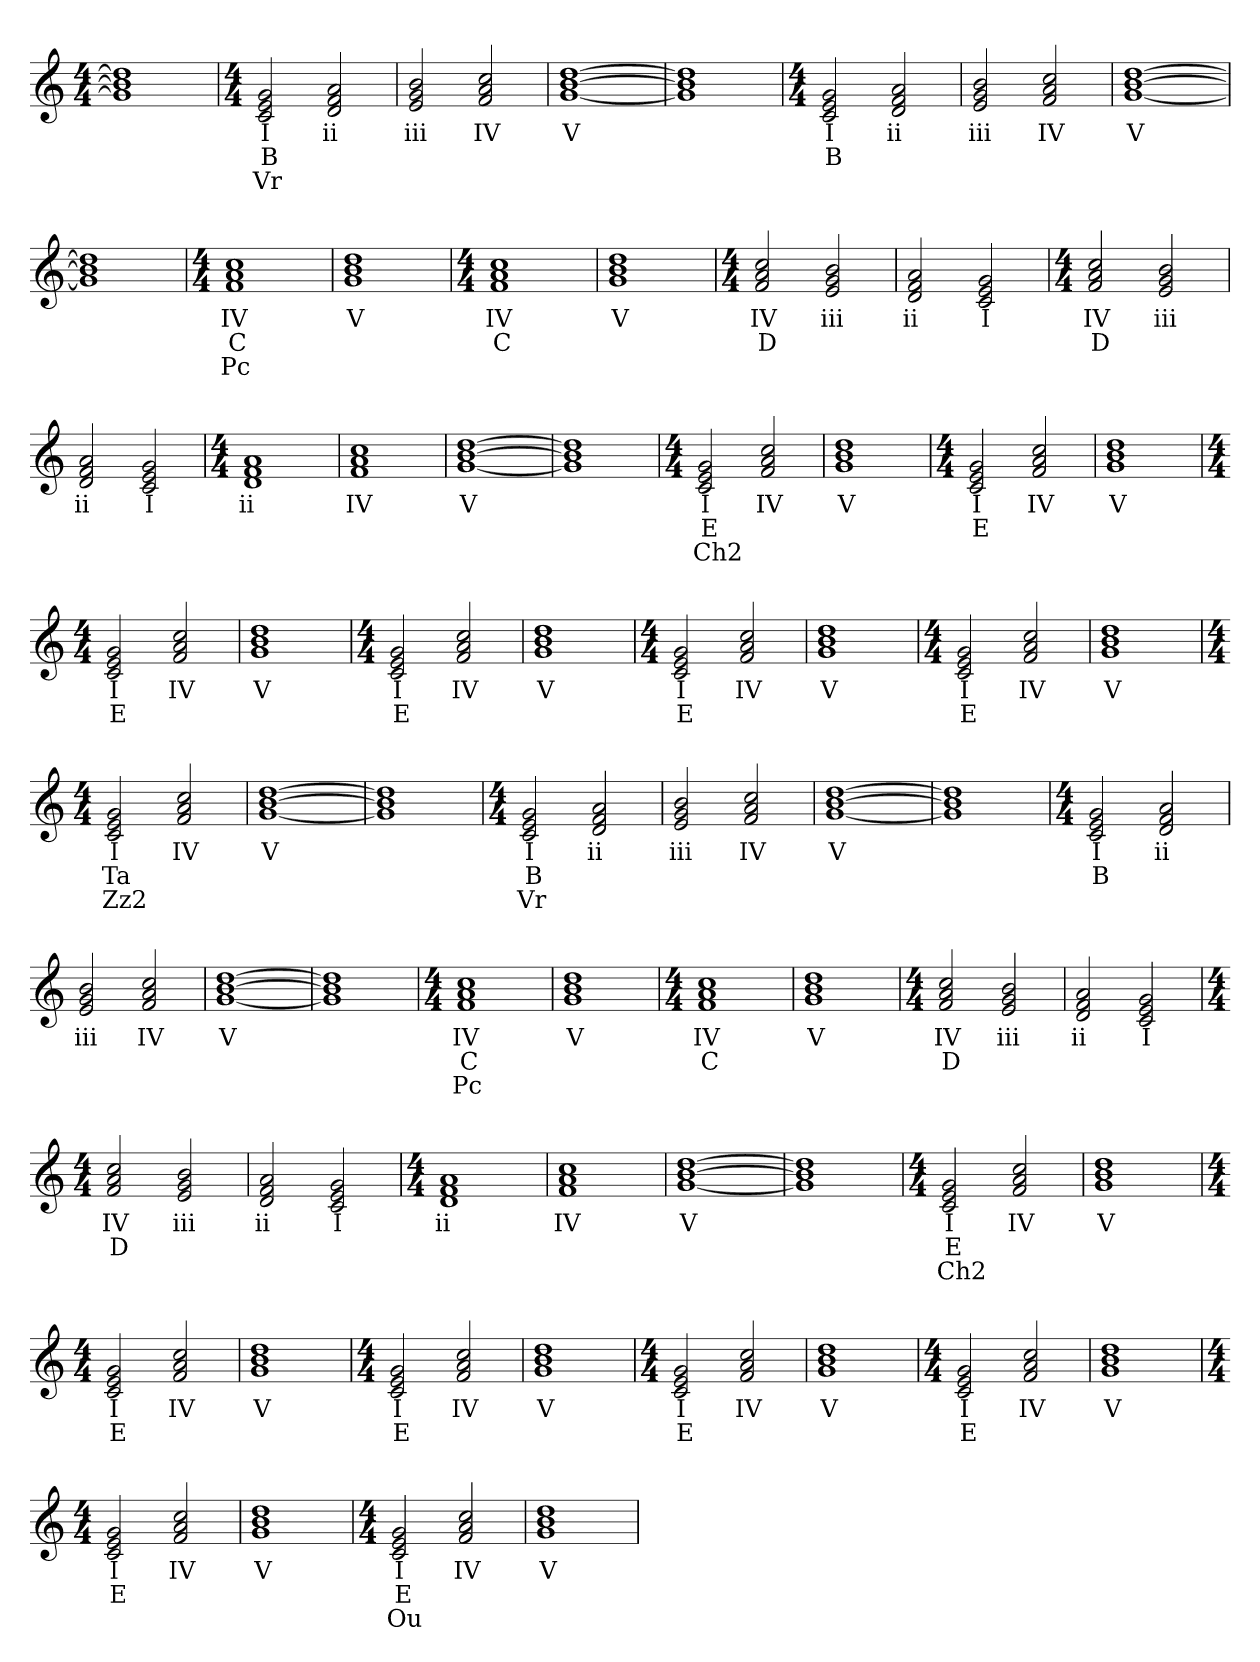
**kern	**text	**text	**text
*part1	*part1	*part1	*part1
*staff1	*staff1	*staff1	*staff1
*k[]	*	*	*
*C:	*	*	*
*M4/4	*	*	*
=	=	=	=
1g] 1b] 1dd]	.	.	.
=	=	=	=
*k[]	*	*	*
*C:	*	*	*
*M4/4	*	*	*
2c 2e 2g	I	B	Vr
2d 2f 2a	ii	.	.
=	=	=	=
*k[]	*	*	*
*C:	*	*	*
2e 2g 2b	iii	.	.
2f 2a 2cc	IV	.	.
=	=	=	=
*k[]	*	*	*
*C:	*	*	*
[1g [1b [1dd	V	.	.
=	=	=	=
*k[]	*	*	*
*C:	*	*	*
1g] 1b] 1dd]	.	.	.
=	=	=	=
*k[]	*	*	*
*C:	*	*	*
*M4/4	*	*	*
2c 2e 2g	I	B	.
2d 2f 2a	ii	.	.
=	=	=	=
*k[]	*	*	*
*C:	*	*	*
2e 2g 2b	iii	.	.
2f 2a 2cc	IV	.	.
=	=	=	=
*k[]	*	*	*
*C:	*	*	*
[1g [1b [1dd	V	.	.
=	=	=	=
*k[]	*	*	*
*C:	*	*	*
1g] 1b] 1dd]	.	.	.
=	=	=	=
*k[]	*	*	*
*C:	*	*	*
*M4/4	*	*	*
1f 1a 1cc	IV	C	Pc
=	=	=	=
*k[]	*	*	*
*C:	*	*	*
1g 1b 1dd	V	.	.
=	=	=	=
*k[]	*	*	*
*C:	*	*	*
*M4/4	*	*	*
1f 1a 1cc	IV	C	.
=	=	=	=
*k[]	*	*	*
*C:	*	*	*
1g 1b 1dd	V	.	.
=	=	=	=
*k[]	*	*	*
*C:	*	*	*
*M4/4	*	*	*
2f 2a 2cc	IV	D	.
2e 2g 2b	iii	.	.
=	=	=	=
*k[]	*	*	*
*C:	*	*	*
2d 2f 2a	ii	.	.
2c 2e 2g	I	.	.
=	=	=	=
*k[]	*	*	*
*C:	*	*	*
*M4/4	*	*	*
2f 2a 2cc	IV	D	.
2e 2g 2b	iii	.	.
=	=	=	=
*k[]	*	*	*
*C:	*	*	*
2d 2f 2a	ii	.	.
2c 2e 2g	I	.	.
=	=	=	=
*k[]	*	*	*
*C:	*	*	*
*M4/4	*	*	*
1d 1f 1a	ii	.	.
=	=	=	=
*k[]	*	*	*
*C:	*	*	*
1f 1a 1cc	IV	.	.
=	=	=	=
*k[]	*	*	*
*C:	*	*	*
[1g [1b [1dd	V	.	.
=	=	=	=
*k[]	*	*	*
*C:	*	*	*
1g] 1b] 1dd]	.	.	.
=	=	=	=
*k[]	*	*	*
*C:	*	*	*
*M4/4	*	*	*
2c 2e 2g	I	E	Ch2
2f 2a 2cc	IV	.	.
=	=	=	=
*k[]	*	*	*
*C:	*	*	*
1g 1b 1dd	V	.	.
=	=	=	=
*k[]	*	*	*
*C:	*	*	*
*M4/4	*	*	*
2c 2e 2g	I	E	.
2f 2a 2cc	IV	.	.
=	=	=	=
*k[]	*	*	*
*C:	*	*	*
1g 1b 1dd	V	.	.
=	=	=	=
*k[]	*	*	*
*C:	*	*	*
*M4/4	*	*	*
2c 2e 2g	I	E	.
2f 2a 2cc	IV	.	.
=	=	=	=
*k[]	*	*	*
*C:	*	*	*
1g 1b 1dd	V	.	.
=	=	=	=
*k[]	*	*	*
*C:	*	*	*
*M4/4	*	*	*
2c 2e 2g	I	E	.
2f 2a 2cc	IV	.	.
=	=	=	=
*k[]	*	*	*
*C:	*	*	*
1g 1b 1dd	V	.	.
=	=	=	=
*k[]	*	*	*
*C:	*	*	*
*M4/4	*	*	*
2c 2e 2g	I	E	.
2f 2a 2cc	IV	.	.
=	=	=	=
*k[]	*	*	*
*C:	*	*	*
1g 1b 1dd	V	.	.
=	=	=	=
*k[]	*	*	*
*C:	*	*	*
*M4/4	*	*	*
2c 2e 2g	I	E	.
2f 2a 2cc	IV	.	.
=	=	=	=
*k[]	*	*	*
*C:	*	*	*
1g 1b 1dd	V	.	.
=	=	=	=
*k[]	*	*	*
*C:	*	*	*
*M4/4	*	*	*
2c 2e 2g	I	Ta	Zz2
2f 2a 2cc	IV	.	.
=	=	=	=
*k[]	*	*	*
*C:	*	*	*
[1g [1b [1dd	V	.	.
=	=	=	=
*k[]	*	*	*
*C:	*	*	*
1g] 1b] 1dd]	.	.	.
=	=	=	=
*k[]	*	*	*
*C:	*	*	*
*M4/4	*	*	*
2c 2e 2g	I	B	Vr
2d 2f 2a	ii	.	.
=	=	=	=
*k[]	*	*	*
*C:	*	*	*
2e 2g 2b	iii	.	.
2f 2a 2cc	IV	.	.
=	=	=	=
*k[]	*	*	*
*C:	*	*	*
[1g [1b [1dd	V	.	.
=	=	=	=
*k[]	*	*	*
*C:	*	*	*
1g] 1b] 1dd]	.	.	.
=	=	=	=
*k[]	*	*	*
*C:	*	*	*
*M4/4	*	*	*
2c 2e 2g	I	B	.
2d 2f 2a	ii	.	.
=	=	=	=
*k[]	*	*	*
*C:	*	*	*
2e 2g 2b	iii	.	.
2f 2a 2cc	IV	.	.
=	=	=	=
*k[]	*	*	*
*C:	*	*	*
[1g [1b [1dd	V	.	.
=	=	=	=
*k[]	*	*	*
*C:	*	*	*
1g] 1b] 1dd]	.	.	.
=	=	=	=
*k[]	*	*	*
*C:	*	*	*
*M4/4	*	*	*
1f 1a 1cc	IV	C	Pc
=	=	=	=
*k[]	*	*	*
*C:	*	*	*
1g 1b 1dd	V	.	.
=	=	=	=
*k[]	*	*	*
*C:	*	*	*
*M4/4	*	*	*
1f 1a 1cc	IV	C	.
=	=	=	=
*k[]	*	*	*
*C:	*	*	*
1g 1b 1dd	V	.	.
=	=	=	=
*k[]	*	*	*
*C:	*	*	*
*M4/4	*	*	*
2f 2a 2cc	IV	D	.
2e 2g 2b	iii	.	.
=	=	=	=
*k[]	*	*	*
*C:	*	*	*
2d 2f 2a	ii	.	.
2c 2e 2g	I	.	.
=	=	=	=
*k[]	*	*	*
*C:	*	*	*
*M4/4	*	*	*
2f 2a 2cc	IV	D	.
2e 2g 2b	iii	.	.
=	=	=	=
*k[]	*	*	*
*C:	*	*	*
2d 2f 2a	ii	.	.
2c 2e 2g	I	.	.
=	=	=	=
*k[]	*	*	*
*C:	*	*	*
*M4/4	*	*	*
1d 1f 1a	ii	.	.
=	=	=	=
*k[]	*	*	*
*C:	*	*	*
1f 1a 1cc	IV	.	.
=	=	=	=
*k[]	*	*	*
*C:	*	*	*
[1g [1b [1dd	V	.	.
=	=	=	=
*k[]	*	*	*
*C:	*	*	*
1g] 1b] 1dd]	.	.	.
=	=	=	=
*k[]	*	*	*
*C:	*	*	*
*M4/4	*	*	*
2c 2e 2g	I	E	Ch2
2f 2a 2cc	IV	.	.
=	=	=	=
*k[]	*	*	*
*C:	*	*	*
1g 1b 1dd	V	.	.
=	=	=	=
*k[]	*	*	*
*C:	*	*	*
*M4/4	*	*	*
2c 2e 2g	I	E	.
2f 2a 2cc	IV	.	.
=	=	=	=
*k[]	*	*	*
*C:	*	*	*
1g 1b 1dd	V	.	.
=	=	=	=
*k[]	*	*	*
*C:	*	*	*
*M4/4	*	*	*
2c 2e 2g	I	E	.
2f 2a 2cc	IV	.	.
=	=	=	=
*k[]	*	*	*
*C:	*	*	*
1g 1b 1dd	V	.	.
=	=	=	=
*k[]	*	*	*
*C:	*	*	*
*M4/4	*	*	*
2c 2e 2g	I	E	.
2f 2a 2cc	IV	.	.
=	=	=	=
*k[]	*	*	*
*C:	*	*	*
1g 1b 1dd	V	.	.
=	=	=	=
*k[]	*	*	*
*C:	*	*	*
*M4/4	*	*	*
2c 2e 2g	I	E	.
2f 2a 2cc	IV	.	.
=	=	=	=
*k[]	*	*	*
*C:	*	*	*
1g 1b 1dd	V	.	.
=	=	=	=
*k[]	*	*	*
*C:	*	*	*
*M4/4	*	*	*
2c 2e 2g	I	E	.
2f 2a 2cc	IV	.	.
=	=	=	=
*k[]	*	*	*
*C:	*	*	*
1g 1b 1dd	V	.	.
=	=	=	=
*k[]	*	*	*
*C:	*	*	*
*M4/4	*	*	*
2c 2e 2g	I	E	Ou
2f 2a 2cc	IV	.	.
=	=	=	=
*k[]	*	*	*
*C:	*	*	*
1g 1b 1dd	V	.	.
=	=	=	=
*-	*-	*-	*-
